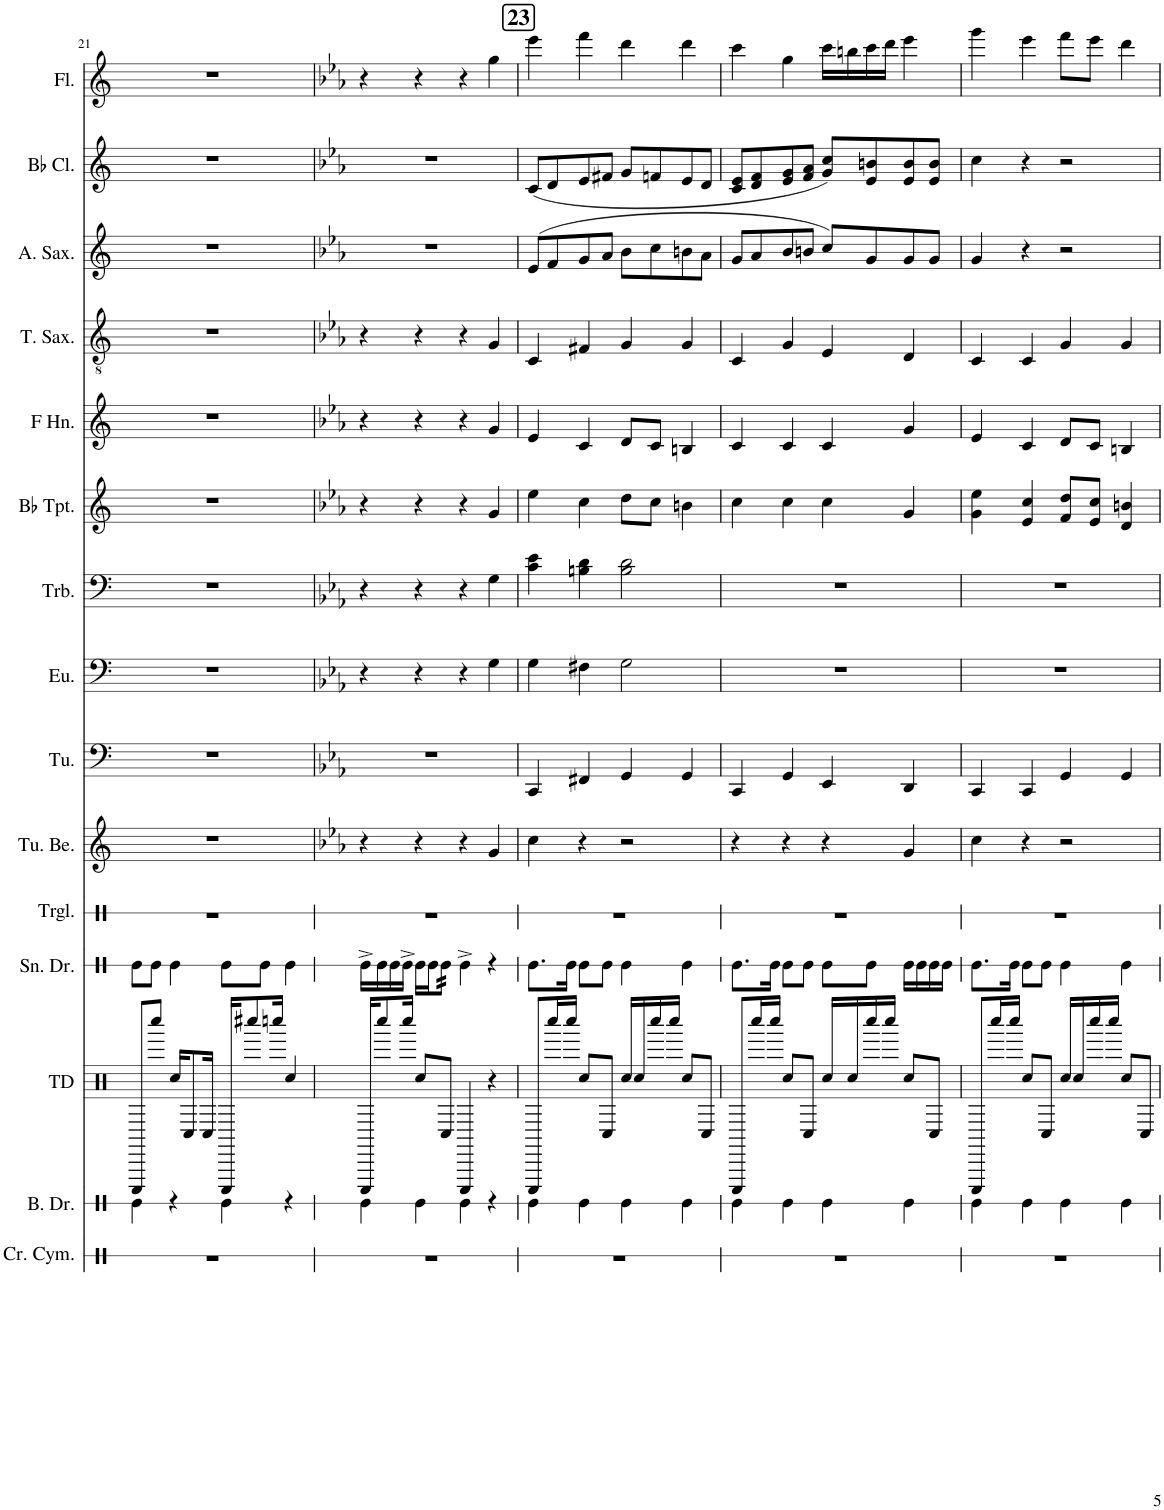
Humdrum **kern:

**kern	**kern	**kern	**kern	**kern	**kern	**kern	**kern	**kern	**kern	**kern	**kern	**kern	**kern	**kern
*part15	*part14	*part13	*part12	*part11	*part10	*part9	*part8	*part7	*part6	*part5	*part4	*part3	*part2	*part1
*staff15	*staff14	*staff13	*staff12	*staff11	*staff10	*staff9	*staff8	*staff7	*staff6	*staff5	*staff4	*staff3	*staff2	*staff1
*I"Crash Cymbal	*I"Bass Drum	*I"Tenor Drums	*I"Snare Drum	*I"Triangle	*I"Tubular Bells	*I"Tuba	*I"Euphonium	*I"Trombone	*I"Bb Trumpet	*I"Horn in F	*I"Tenor Saxophone	*I"Alto Saxophone	*I"Bb Clarinet	*I"Flute
*I'Cr. Cym.	*I'B. Dr.	*I'TD	*I'Sn. Dr.	*I'Trgl.	*I'Tu. Be.	*I'Tu.	*I'Eu.	*I'Trb.	*I'Bb Tpt.	*	*I'T. Sax.	*I'A. Sax.	*I'Bb Cl.	*I'Fl.
!!LO:PB:g=z
*clefX	*clefX	*clefX	*clefX	*clefX	*clefG2	*clefF4	*clefF4	*clefF4	*clefG2	*clefG2	*clefGv2	*clefG2	*clefG2	*clefG2
*	*	*	*	*	*	*	*	*	*ITrd1c2	*ITrd4c7	*ITrd8c14	*ITrd5c9	*ITrd1c2	*
*k[]	*k[]	*k[]	*k[]	*k[]	*k[]	*k[]	*k[]	*k[]	*k[]	*k[]	*k[]	*k[]	*k[]	*k[]
*M4/4	*M4/4	*M4/4	*M4/4	*M4/4	*M4/4	*M4/4	*M4/4	*M4/4	*M4/4	*M4/4	*M4/4	*M4/4	*M4/4	*M4/4
=21	=21	=21	=21	=21	=21	=21	=21	=21	=21	=21	=21	=21	=21	=21
1r	4Re\	8CCC/L	8Re\L	1r	1r	1r	1r	1r	1r	1r	1r	1r	1r	1r
.	.	8cccc/J	8Re\J	.	.	.	.	.	.	.	.	.	.	.
.	4r	16cc/KL	4Re\	.	.	.	.	.	.	.	.	.	.	.
.	.	8C/	.	.	.	.	.	.	.	.	.	.	.	.
.	.	16C/Jk	.	.	.	.	.	.	.	.	.	.	.	.
.	4Re\	16CCC/KL	8Re\L	.	.	.	.	.	.	.	.	.	.	.
.	.	8cccc#X/	.	.	.	.	.	.	.	.	.	.	.	.
.	.	.	8Re\J	.	.	.	.	.	.	.	.	.	.	.
.	.	16ccccn/Jk	.	.	.	.	.	.	.	.	.	.	.	.
.	4r	4cc/	4Re\	.	.	.	.	.	.	.	.	.	.	.
=22	=22	=22	=22	=22	=22	=22	=22	=22	=22	=22	=22	=22	=22	=22
*	*	*	*	*	*k[b-e-a-]	*k[b-e-a-]	*k[b-e-a-]	*k[b-e-a-]	*k[b-e-a-]	*k[b-e-a-]	*k[b-e-a-]	*k[b-e-a-]	*k[b-e-a-]	*k[b-e-a-]
1r	4Re\	16CCC/KL	16Re^\LL	1r	4r	1r	4r	4r	4r	4r	4r	1r	1r	4r
.	.	8cccc/	16Re\	.	.	.	.	.	.	.	.	.	.	.
.	.	.	16Re\	.	.	.	.	.	.	.	.	.	.	.
.	.	16cccc/Jk	16Re^\JJ	.	.	.	.	.	.	.	.	.	.	.
.	4Re\	8cc/L	16Re\LL	.	4r	.	4r	4r	4r	4r	4r	.	.	4r
.	.	.	16Re\J	.	.	.	.	.	.	.	.	.	.	.
*	*	*	*tremolo	*	*	*	*	*	*	*	*	*	*	*
.	.	8C/J	32Re\	.	.	.	.	.	.	.	.	.	.	.
.	.	.	32Re\	.	.	.	.	.	.	.	.	.	.	.
.	.	.	32Re\	.	.	.	.	.	.	.	.	.	.	.
.	.	.	32Re\JJJ	.	.	.	.	.	.	.	.	.	.	.
*	*	*	*Xtremolo	*	*	*	*	*	*	*	*	*	*	*
.	4Re\	4CCC/	4Re^\	.	4r	.	4r	4r	4r	4r	4r	.	.	4r
.	4r	4r	4r	.	4g/	.	4G\	4G\	4g/	4g/	4G/	.	.	4gg\
!!LO:REH:place=s1:a:B:cj:fs=14:t=23
=23	=23	=23	=23	=23	=23	=23	=23	=23	=23	=23	=23	=23	=23	=23
1r	4Re\	8CCC/L	8.Re\L	1r	4cc\	4CC/	4G\	4c\ 4e-\	4ee-\	4e-/	4C/	(8e-/L	(8c/L	4eee-\
.	.	16cccc/L	.	.	.	.	.	.	.	.	.	8f/	8d/	.
.	.	16cccc/JJ	16Re\Jk	.	.	.	.	.	.	.	.	.	.	.
.	4Re\	8cc/L	8Re\L	.	4r	4FF#X/	4F#X\	4Bn\ 4d\	4cc\	4c/	4F#X/	8g/	8e-/	4fff\
.	.	8C/J	8Re\J	.	.	.	.	.	.	.	.	8a-/J	8f#X/J	.
.	4Re\	16cc/LL	4Re\	.	2r	4GG/	2G\	2B\ 2d\	8dd\L	8d/L	4G/	8b-\L	8g/L	4ddd\
.	.	16cc/	.	.	.	.	.	.	.	.	.	.	.	.
.	.	16cccc/	.	.	.	.	.	.	8cc\J	8c/J	.	8cc\	8fn/	.
.	.	16cccc/JJ	.	.	.	.	.	.	.	.	.	.	.	.
.	4Re\	8cc/L	4Re\	.	.	4GG/	.	.	4bn\	4Bn/	4G/	8bn\	8e-/	4ddd\
.	.	8C/J	.	.	.	.	.	.	.	.	.	8a-\J	8d/J	.
=24	=24	=24	=24	=24	=24	=24	=24	=24	=24	=24	=24	=24	=24	=24
1r	4Re\	8CCC/L	8.Re\L	1r	4r	4CC/	1r	1r	4cc\	4c/	4C/	8g/L	8c/ 8e-/L	4ccc\
.	.	16cccc/L	.	.	.	.	.	.	.	.	.	8a-/	8d/ 8f/	.
.	.	16cccc/JJ	16Re\Jk	.	.	.	.	.	.	.	.	.	.	.
.	4Re\	8cc/L	8Re\L	.	4r	4GG/	.	.	4cc\	4c/	4G/	8b-/	8e-/ 8g/	4gg\
.	.	8C/J	8Re\J	.	.	.	.	.	.	.	.	8bn/J	8f/ 8a-/J	.
.	4Re\	16cc/LL	8Re\L	.	4r	4EE-/	.	.	4cc\	4c/	4E-/	8cc/L)	8g/ 8cc/L)	16ccc\LL
.	.	16cc/	.	.	.	.	.	.	.	.	.	.	.	16bbn\
.	.	16cccc/	8Re\J	.	.	.	.	.	.	.	.	8g/	8e-/ 8bn/	16ccc\
.	.	16cccc/JJ	.	.	.	.	.	.	.	.	.	.	.	16ddd\JJ
.	4Re\	8cc/L	16Re\LL	.	4g/	4DD/	.	.	4g/	4g/	4D/	8g/	8e-/ 8b/	4eee-\
.	.	.	16Re\	.	.	.	.	.	.	.	.	.	.	.
.	.	8C/J	16Re\	.	.	.	.	.	.	.	.	8g/J	8e-/ 8b/J	.
.	.	.	16Re\JJ	.	.	.	.	.	.	.	.	.	.	.
=25	=25	=25	=25	=25	=25	=25	=25	=25	=25	=25	=25	=25	=25	=25
1r	4Re\	8CCC/L	8.Re\L	1r	4cc\	4CC/	1r	1r	4g\ 4ee-\	4e-/	4C/	4g/	4cc\	4ggg\
.	.	16cccc/L	.	.	.	.	.	.	.	.	.	.	.	.
.	.	16cccc/JJ	16Re\Jk	.	.	.	.	.	.	.	.	.	.	.
.	4Re\	8cc/L	8Re\L	.	4r	4CC/	.	.	4e-/ 4cc/	4c/	4C/	4r	4r	4eee-\
.	.	8C/J	8Re\J	.	.	.	.	.	.	.	.	.	.	.
.	4Re\	16cc/LL	4Re\	.	2r	4GG/	.	.	8f/ 8dd/L	8d/L	4G/	2r	2r	8fff\L
.	.	16cc/	.	.	.	.	.	.	.	.	.	.	.	.
.	.	16cccc/	.	.	.	.	.	.	8e-/ 8cc/J	8c/J	.	.	.	8eee-\J
.	.	16cccc/JJ	.	.	.	.	.	.	.	.	.	.	.	.
.	4Re\	8cc/L	4Re\	.	.	4GG/	.	.	4d/ 4bn/	4Bn/	4G/	.	.	4ddd\
.	.	8C/J	.	.	.	.	.	.	.	.	.	.	.	.
=	=	=	=	=	=	=	=	=	=	=	=	=	=	=
*-	*-	*-	*-	*-	*-	*-	*-	*-	*-	*-	*-	*-	*-	*-
